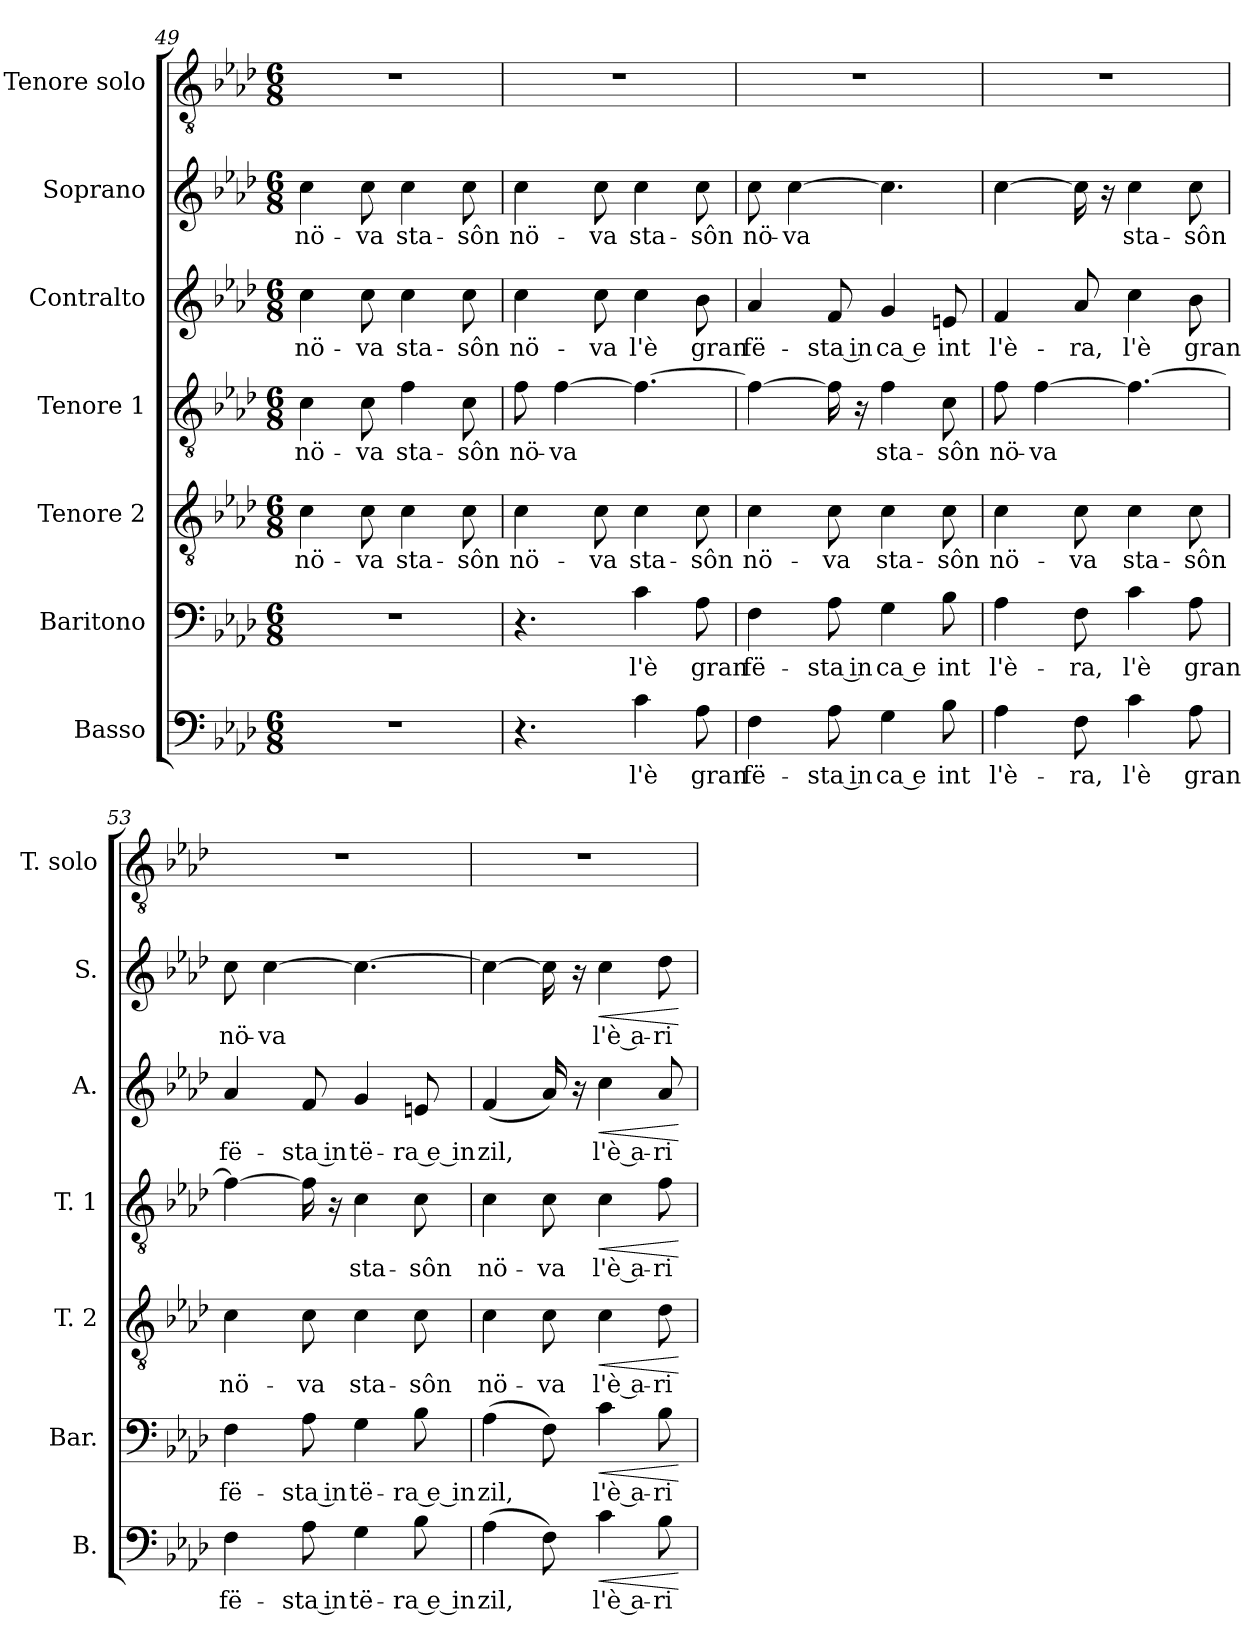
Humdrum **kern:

**kern	**text	**dynam	**kern	**text	**dynam	**kern	**text	**dynam	**kern	**text	**dynam	**kern	**text	**dynam	**kern	**text	**dynam	**kern
*part7	*part7	*part7	*part6	*part6	*part6	*part5	*part5	*part5	*part4	*part4	*part4	*part3	*part3	*part3	*part2	*part2	*part2	*part1
*staff7	*staff7	*staff7	*staff6	*staff6	*staff6	*staff5	*staff5	*staff5	*staff4	*staff4	*staff4	*staff3	*staff3	*staff3	*staff2	*staff2	*staff2	*staff1
*I"Basso	*	*	*I"Baritono	*	*	*I"Tenore 2	*	*	*I"Tenore 1	*	*	*I"Contralto	*	*	*I"Soprano	*	*	*I"Tenore solo
*I'B.	*	*	*I'Bar.	*	*	*I'T. 2	*	*	*I'T. 1	*	*	*I'A.	*	*	*I'S.	*	*	*I'T. solo
*clefF4	*	*	*clefF4	*	*	*clefGv2	*	*	*clefGv2	*	*	*clefG2	*	*	*clefG2	*	*	*clefGv2
*k[b-e-a-d-]	*	*	*k[b-e-a-d-]	*	*	*k[b-e-a-d-]	*	*	*k[b-e-a-d-]	*	*	*k[b-e-a-d-]	*	*	*k[b-e-a-d-]	*	*	*k[b-e-a-d-]
*M6/8	*	*	*M6/8	*	*	*M6/8	*	*	*M6/8	*	*	*M6/8	*	*	*M6/8	*	*	*M6/8
=49	=49	=49	=49	=49	=49	=49	=49	=49	=49	=49	=49	=49	=49	=49	=49	=49	=49	=49
!	!	!	!	!	!	!	!LO:LY:b	!	!	!LO:LY:b	!	!	!LO:LY:b	!	!	!LO:LY:b	!	!
2.r	.	.	2.r	.	.	4c\	nö-	.	4c\	nö-	.	4cc\	nö-	.	4cc\	nö-	.	2.r
!	!	!	!	!	!	!	!LO:LY:b	!	!	!LO:LY:b	!	!	!LO:LY:b	!	!	!LO:LY:b	!	!
.	.	.	.	.	.	8c\	-va	.	8c\	-va	.	8cc\	-va	.	8cc\	-va	.	.
!	!	!	!	!	!	!	!LO:LY:b	!	!	!LO:LY:b	!	!	!LO:LY:b	!	!	!LO:LY:b	!	!
.	.	.	.	.	.	4c\	sta-	.	4f\	sta-	.	4cc\	sta-	.	4cc\	sta-	.	.
!	!	!	!	!	!	!	!LO:LY:b	!	!	!LO:LY:b	!	!	!LO:LY:b	!	!	!LO:LY:b	!	!
.	.	.	.	.	.	8c\	-sôn	.	8c\	-sôn	.	8cc\	-sôn	.	8cc\	-sôn	.	.
!!LO:LB:g=z
=50	=50	=50	=50	=50	=50	=50	=50	=50	=50	=50	=50	=50	=50	=50	=50	=50	=50	=50
!	!	!	!	!	!	!	!LO:LY:b	!	!	!LO:LY:b	!	!	!LO:LY:b	!	!	!LO:LY:b	!	!
4.r	.	.	4.r	.	.	4c\	nö-	.	8f\	nö-	.	4cc\	nö-	.	4cc\	nö-	.	2.r
!	!	!	!	!	!	!	!	!	!	!LO:LY:b	!	!	!	!	!	!	!	!
.	.	.	.	.	.	.	.	.	[4f\	-va	.	.	.	.	.	.	.	.
!	!	!	!	!	!	!	!LO:LY:b	!	!	!	!	!	!LO:LY:b	!	!	!LO:LY:b	!	!
.	.	.	.	.	.	8c\	-va	.	.	.	.	8cc\	-va	.	8cc\	-va	.	.
!	!LO:LY:b	!	!	!LO:LY:b	!	!	!LO:LY:b	!	!	!	!	!	!LO:LY:b	!	!	!LO:LY:b	!	!
4c\	l'è	.	4c\	l'è	.	4c\	sta-	.	4.f\_	.	.	4cc\	l'è	.	4cc\	sta-	.	.
!	!LO:LY:b	!	!	!LO:LY:b	!	!	!LO:LY:b	!	!	!	!	!	!LO:LY:b	!	!	!LO:LY:b	!	!
8A-\	gran	.	8A-\	gran	.	8c\	-sôn	.	.	.	.	8b-\	gran	.	8cc\	-sôn	.	.
=51	=51	=51	=51	=51	=51	=51	=51	=51	=51	=51	=51	=51	=51	=51	=51	=51	=51	=51
!	!LO:LY:b	!	!	!LO:LY:b	!	!	!LO:LY:b	!	!	!	!	!	!LO:LY:b	!	!	!LO:LY:b	!	!
4F\	fë-	.	4F\	fë-	.	4c\	nö-	.	4f\_	.	.	4a-/	fë-	.	8cc\	nö-	.	2.r
!	!	!	!	!	!	!	!	!	!	!	!	!	!	!	!	!LO:LY:b	!	!
.	.	.	.	.	.	.	.	.	.	.	.	.	.	.	[4cc\	-va	.	.
!	!LO:LY:b	!	!	!LO:LY:b	!	!	!LO:LY:b	!	!	!	!	!	!LO:LY:b	!	!	!	!	!
8A-\	-sta in	.	8A-\	-sta in	.	8c\	-va	.	16f\]	.	.	8f/	-sta in	.	.	.	.	.
.	.	.	.	.	.	.	.	.	16r	.	.	.	.	.	.	.	.	.
!	!LO:LY:b	!	!	!LO:LY:b	!	!	!LO:LY:b	!	!	!LO:LY:b	!	!	!LO:LY:b	!	!	!	!	!
4G\	ca e	.	4G\	ca e	.	4c\	sta-	.	4f\	sta-	.	4g/	ca e	.	4.cc\]	.	.	.
!	!LO:LY:b	!	!	!LO:LY:b	!	!	!LO:LY:b	!	!	!LO:LY:b	!	!	!LO:LY:b	!	!	!	!	!
8B-\	int	.	8B-\	int	.	8c\	-sôn	.	8c\	-sôn	.	8en/	int	.	.	.	.	.
=52	=52	=52	=52	=52	=52	=52	=52	=52	=52	=52	=52	=52	=52	=52	=52	=52	=52	=52
!	!LO:LY:b	!	!	!LO:LY:b	!	!	!LO:LY:b	!	!	!LO:LY:b	!	!	!LO:LY:b	!	!	!	!	!
4A-\	l'è-	.	4A-\	l'è-	.	4c\	nö-	.	8f\	nö-	.	4f/	l'è-	.	[4cc\	.	.	2.r
!	!	!	!	!	!	!	!	!	!	!LO:LY:b	!	!	!	!	!	!	!	!
.	.	.	.	.	.	.	.	.	[4f\	-va	.	.	.	.	.	.	.	.
!	!LO:LY:b	!	!	!LO:LY:b	!	!	!LO:LY:b	!	!	!	!	!	!LO:LY:b	!	!	!	!	!
8F\	-ra,	.	8F\	-ra,	.	8c\	-va	.	.	.	.	8a-/	-ra,	.	16cc\]	.	.	.
.	.	.	.	.	.	.	.	.	.	.	.	.	.	.	16r	.	.	.
!	!LO:LY:b	!	!	!LO:LY:b	!	!	!LO:LY:b	!	!	!	!	!	!LO:LY:b	!	!	!LO:LY:b	!	!
4c\	l'è	.	4c\	l'è	.	4c\	sta-	.	4.f\_	.	.	4cc\	l'è	.	4cc\	sta-	.	.
!	!LO:LY:b	!	!	!LO:LY:b	!	!	!LO:LY:b	!	!	!	!	!	!LO:LY:b	!	!	!LO:LY:b	!	!
8A-\	gran	.	8A-\	gran	.	8c\	-sôn	.	.	.	.	8b-\	gran	.	8cc\	-sôn	.	.
=53	=53	=53	=53	=53	=53	=53	=53	=53	=53	=53	=53	=53	=53	=53	=53	=53	=53	=53
!	!LO:LY:b	!	!	!LO:LY:b	!	!	!LO:LY:b	!	!	!	!	!	!LO:LY:b	!	!	!LO:LY:b	!	!
4F\	fë-	.	4F\	fë-	.	4c\	nö-	.	4f\_	.	.	4a-/	fë-	.	8cc\	nö-	.	2.r
!	!	!	!	!	!	!	!	!	!	!	!	!	!	!	!	!LO:LY:b	!	!
.	.	.	.	.	.	.	.	.	.	.	.	.	.	.	[4cc\	-va	.	.
!	!LO:LY:b	!	!	!LO:LY:b	!	!	!LO:LY:b	!	!	!	!	!	!LO:LY:b	!	!	!	!	!
8A-\	-sta in	.	8A-\	-sta in	.	8c\	-va	.	16f\]	.	.	8f/	-sta in	.	.	.	.	.
.	.	.	.	.	.	.	.	.	16r	.	.	.	.	.	.	.	.	.
!	!LO:LY:b	!	!	!LO:LY:b	!	!	!LO:LY:b	!	!	!LO:LY:b	!	!	!LO:LY:b	!	!	!	!	!
4G\	të-	.	4G\	të-	.	4c\	sta-	.	4c\	sta-	.	4g/	të-	.	4.cc\_	.	.	.
!	!LO:LY:b	!	!	!LO:LY:b	!	!	!LO:LY:b	!	!	!LO:LY:b	!	!	!LO:LY:b	!	!	!	!	!
8B-\	-ra e in	.	8B-\	-ra e in	.	8c\	-sôn	.	8c\	-sôn	.	8en/	-ra e in	.	.	.	.	.
=54	=54	=54	=54	=54	=54	=54	=54	=54	=54	=54	=54	=54	=54	=54	=54	=54	=54	=54
!	!LO:LY:b	!	!	!LO:LY:b	!	!	!LO:LY:b	!	!	!LO:LY:b	!	!	!LO:LY:b	!	!	!	!	!
(>4A-\	zil,	.	(>4A-\	zil,	.	4c\	nö-	.	4c\	nö-	.	(<4f/	zil,	.	4cc\_	.	.	2.r
!	!	!	!	!	!	!	!LO:LY:b	!	!	!LO:LY:b	!	!	!	!	!	!	!	!
8F\)	.	.	8F\)	.	.	8c\	-va	.	8c\	-va	.	16a-/)	.	.	16cc\]	.	.	.
.	.	.	.	.	.	.	.	.	.	.	.	16r	.	.	16r	.	.	.
!	!LO:LY:b	!LO:HP:b	!	!LO:LY:b	!LO:HP:b	!	!LO:LY:b	!LO:HP:b	!	!LO:LY:b	!LO:HP:b	!	!LO:LY:b	!LO:HP:b	!	!LO:LY:b	!LO:HP:b	!
4c\	l'è a-	<	4c\	l'è a-	<	4c\	l'è a-	<	4c\	l'è a-	<	4cc\	l'è a-	<	4cc\	l'è a-	<	.
!	!LO:LY:b	!	!	!LO:LY:b	!	!	!LO:LY:b	!	!	!LO:LY:b	!	!	!LO:LY:b	!	!	!LO:LY:b	!	!
8B-\	-ri-	.	8B-\	-ri-	.	8d-\	-ri-	.	8f\	-ri-	.	8a-/	-ri-	.	8dd-\	-ri-	.	.
.	.	[	.	.	[	.	.	[	.	.	[	.	.	[	.	.	[	.
=	=	=	=	=	=	=	=	=	=	=	=	=	=	=	=	=	=	=
*-	*-	*-	*-	*-	*-	*-	*-	*-	*-	*-	*-	*-	*-	*-	*-	*-	*-	*-
